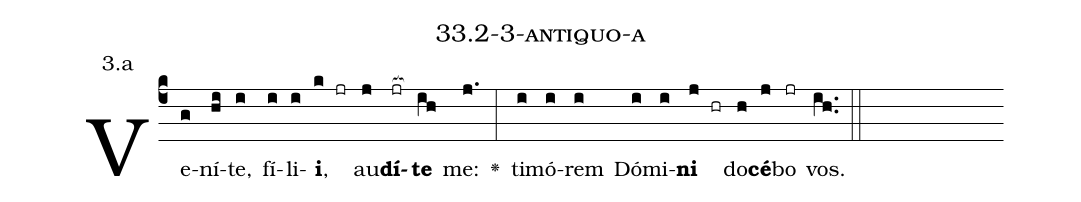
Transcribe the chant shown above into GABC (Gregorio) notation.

name: 33.2-3-antiquo-a;
annotation: 3.a;
%%
(c4)Ve(g)ní(hi)te,(i) fí(i)li(i)<b>i</b>,(k jr) au(j)<b>dí</b>(jr[ocb:1{])<b>te</b>(ih[ocb:0}]) me:(j.) <v>\greheightstar</v>(:) ti(i)mó(i)rem(i) Dó(i)mi(i)<b>ni</b>(j hr) do(h)<b>cé</b>(j)bo(jr) vos.(ih..) (::)


%E(i) u(i) o(j) u(h) a(j) e.(ih..) (::)
